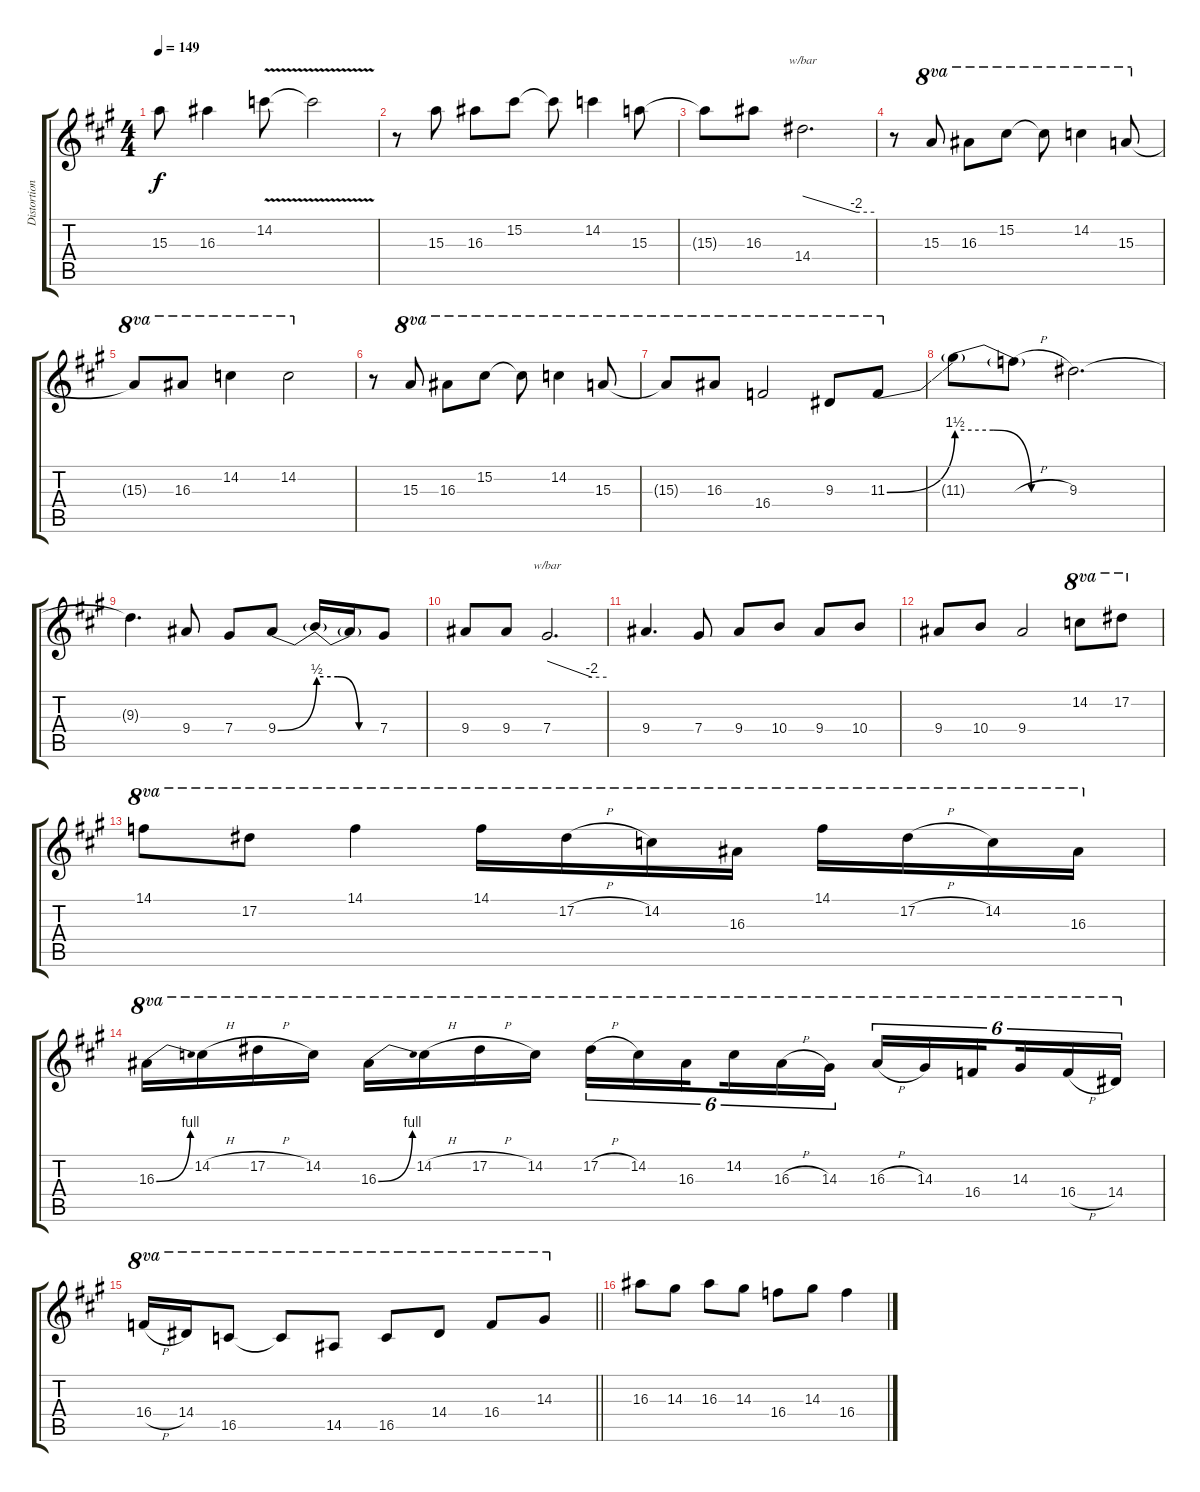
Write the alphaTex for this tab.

\track ("Distortion" "Distortion") {instrument distortionguitar}
\staff {score tabs}
\tuning (Eb4 Bb3 Gb3 Db3 Ab2 Eb2) {hide}
\ts (4 4)
\tempo 149
\clef g2
\ks a
15.3{t}.8{dy f} 16.3.4 14.2{v}.8 14.2{v t}.2 |
r.8 15.3.8 16.3.8 15.2.8 15.2{t}.8 14.2.4 15.3.8 |
15.3{t}.8 16.3.8 14.4.2{d tbe (custom default 0 0 45 -8 60 -8)} |
r.8 15.3.8{ot 8va} 16.3.8{ot 8va} 15.2.8{ot 8va} 15.2{t}.8{ot 8va} 14.2.4{ot 8va} 15.3.8{ot 8va} |
15.3{t}.8{ot 8va} 16.3.8{ot 8va} 14.2.4{ot 8va} 14.2.2{ot 8va} |
r.8 15.3.8{ot 8va} 16.3.8{ot 8va} 15.2.8{ot 8va} 15.2{t}.8{ot 8va} 14.2.4{ot 8va} 15.3.8{ot 8va} |
15.3{t}.8{ot 8va} 16.3.8{ot 8va} 16.4.2{ot 8va} 9.3.8{ot 8va} 11.3{be (bend 0 0 60 6)}.8{ot 8va} |
11.3{be (custom 0 6 20 6 40 0 60 0) t}.8 11.3{h t}.8 9.3.2{d} |
9.3{t}.4{d} 9.4.8 7.4.8 9.4{be (bend 0 0 60 2)}.8 9.4{be (custom 0 2 20 2 40 0 60 0) t}.16 9.4{t}.16 7.4.8 |
9.4.8 9.4.8 7.4.2{d tbe (custom default 0 0 45 -8 60 -8)} |
9.4.4{d} 7.4.8 9.4.8 10.4.8 9.4.8 10.4.8 |
9.4.8 10.4.8 9.4.2 14.2.8{ot 8va} 17.2.8{ot 8va} |
14.1.8{ot 8va} 17.2.8{ot 8va} 14.1.4{ot 8va} 14.1.16{ot 8va} 17.2{h}.16{ot 8va} 14.2.16{ot 8va} 16.3.16{ot 8va} 14.1.16{ot 8va} 17.2{h}.16{ot 8va} 14.2.16{ot 8va} 16.3.16{ot 8va} |
16.3{be (bend 0 0 60 4)}.16{ot 8va} 14.2{h}.16{ot 8va} 17.2{h}.16{ot 8va} 14.2.16{ot 8va} 16.3{be (bend 0 0 60 4)}.16{ot 8va} 14.2{h}.16{ot 8va} 17.2{h}.16{ot 8va} 14.2.16{ot 8va} 17.2{h}.16{tu (6 4) ot 8va} 14.2.16{tu (6 4) ot 8va} 16.3.16{tu (6 4) ot 8va beam splitsecondary} 14.2.16{tu (6 4) ot 8va} 16.3{h}.16{tu (6 4) ot 8va} 14.3.16{tu (6 4) ot 8va} 16.3{h}.16{tu (6 4) ot 8va} 14.3.16{tu (6 4) ot 8va} 16.4.16{tu (6 4) ot 8va beam splitsecondary} 14.3.16{tu (6 4) ot 8va} 16.4{h}.16{tu (6 4) ot 8va} 14.4.16{tu (6 4) ot 8va} |
\barLineRight lightlight
16.4{h}.16{ot 8va} 14.4.16{ot 8va} 16.5.8{ot 8va} 16.5{t}.8{ot 8va} 14.5.8{ot 8va} 16.5.8{ot 8va} 14.4.8{ot 8va} 16.4.8{ot 8va} 14.3.8{ot 8va} |
\section ("" " ")
16.3.8 14.3.8 16.3.8 14.3.8 16.4.8 14.3.8 16.4.4
